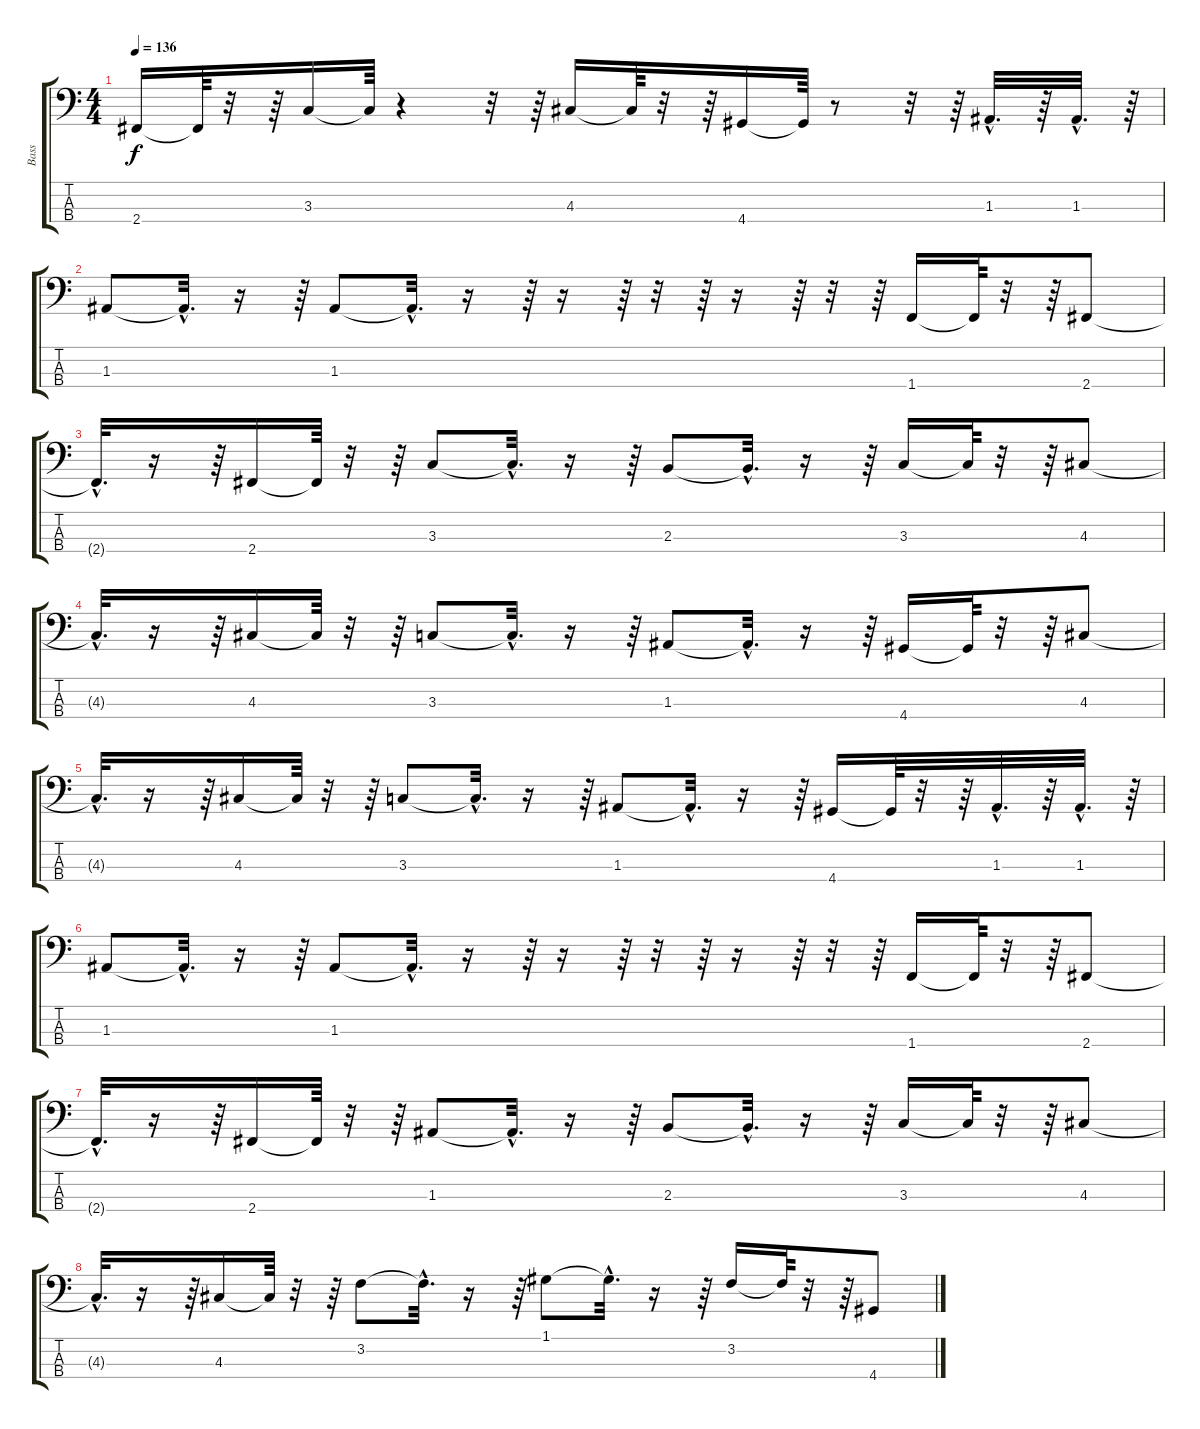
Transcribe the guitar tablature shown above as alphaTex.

\track ("Bass" "Bass") {instrument electricbassfinger}
\staff {score tabs}
\tuning (G2 D2 A1 E1) {hide}
\ts (4 4)
\tempo 136
\clef f4
\ks c
2.4.16{dy f} 2.4{t}.64 r.32 r.64 3.3.16 3.3{t}.64 r.4 r.32 r.64 4.3.16 4.3{t}.64 r.32 r.64 4.4.16 4.4{t}.64 r.8 r.32 r.64 1.3{hac}.32{d} r.64 1.3{hac}.32{d} r.64 |
1.3.8 1.3{hac t}.32{d} r.16 r.64 1.3.8 1.3{hac t}.32{d} r.16 r.64 r.16 r.64 r.32 r.64 r.16 r.64 r.32 r.64 1.4.16 1.4{t}.64 r.32 r.64 2.4.8 |
2.4{hac t}.32{d} r.16 r.64 2.4.16 2.4{t}.64 r.32 r.64 3.3.8 3.3{hac t}.32{d} r.16 r.64 2.3.8 2.3{hac t}.32{d} r.16 r.64 3.3.16 3.3{t}.64 r.32 r.64 4.3.8 |
4.3{hac t}.32{d} r.16 r.64 4.3.16 4.3{t}.64 r.32 r.64 3.3.8 3.3{hac t}.32{d} r.16 r.64 1.3.8 1.3{hac t}.32{d} r.16 r.64 4.4.16 4.4{t}.64 r.32 r.64 4.3.8 |
4.3{hac t}.32{d} r.16 r.64 4.3.16 4.3{t}.64 r.32 r.64 3.3.8 3.3{hac t}.32{d} r.16 r.64 1.3.8 1.3{hac t}.32{d} r.16 r.64 4.4.16 4.4{t}.64 r.32 r.64 1.3{hac}.32{d} r.64 1.3{hac}.32{d} r.64 |
1.3.8 1.3{hac t}.32{d} r.16 r.64 1.3.8 1.3{hac t}.32{d} r.16 r.64 r.16 r.64 r.32 r.64 r.16 r.64 r.32 r.64 1.4.16 1.4{t}.64 r.32 r.64 2.4.8 |
2.4{hac t}.32{d} r.16 r.64 2.4.16 2.4{t}.64 r.32 r.64 1.3.8 1.3{hac t}.32{d} r.16 r.64 2.3.8 2.3{hac t}.32{d} r.16 r.64 3.3.16 3.3{t}.64 r.32 r.64 4.3.8 |
4.3{hac t}.32{d} r.16 r.64 4.3.16 4.3{t}.64 r.32 r.64 3.2.8 3.2{hac t}.32{d} r.16 r.64 1.1.8 1.1{hac t}.32{d} r.16 r.64 3.2.16 3.2{t}.64 r.32 r.64 4.4.8
